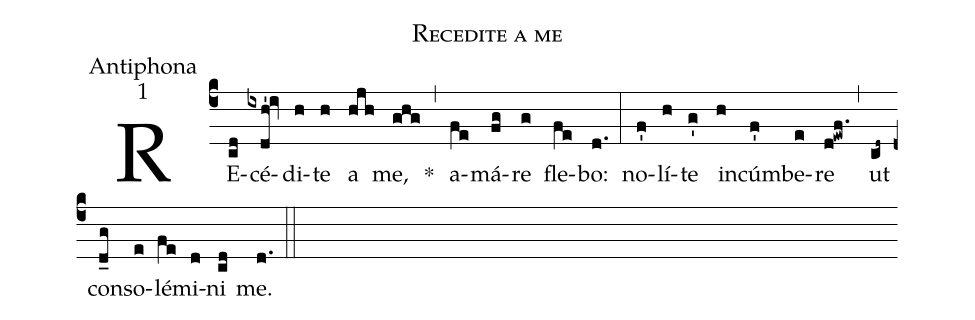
name:Recedite a me;
office-part:Antiphona;
mode:1;
%%
(c4) RE(cd)cé(ixdh'!iv)di(h)te(h) a(hjh) me,(ghg) *(,) a(fe)má(fg)re(g) fle(fe)bo:(d.) (:) no(f')lí(h)te(g') in(h)cúm(f')be(e)re(d!ewf.) (,) ut(cd~) con(d_g)so(e)lé(fe)mi(d)ni(cd) me.(d.) (::)
